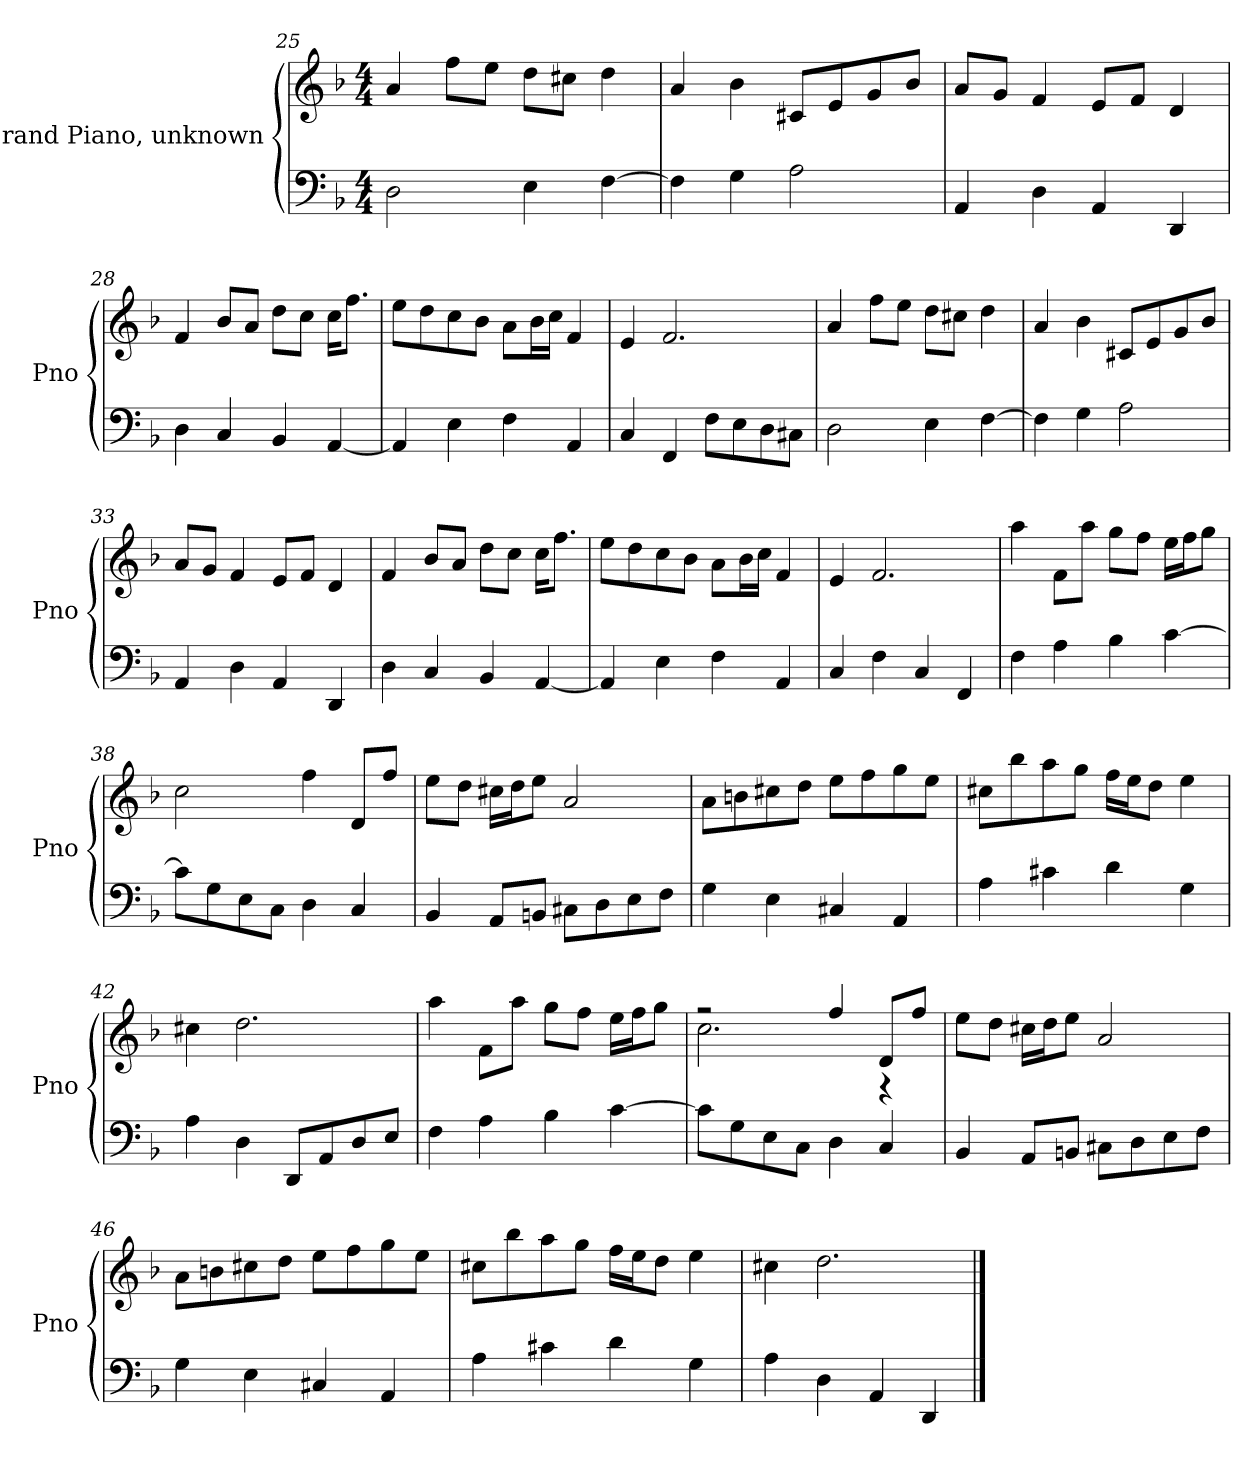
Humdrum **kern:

**kern	**kern
*part1	*part1
*staff2	*staff1
*I"Grand Piano, unknown	*
*I'Pno	*
*clefF4	*clefG2
*k[b-]	*k[b-]
*M4/4	*M4/4
=25	=25
2D\	4a/
.	8ff\L
.	8ee\J
4E\	8dd\L
.	8cc#X\J
[4F\	4dd\
=26	=26
4F\]	4a/
4G\	4b-\
2A\	8c#X/L
.	8e/
.	8g/
.	8b-/J
=27	=27
4AA/	8a/L
.	8g/J
4D\	4f/
4AA/	8e/L
.	8f/J
4DD/	4d/
=28	=28
4D\	4f/
4C/	8b-/L
.	8a/J
4BB-/	8dd\L
.	8cc\J
[4AA/	16cc\KL
.	8.ff\J
!!LO:LB:g=z
=29	=29
4AA/]	8ee\L
.	8dd\
4E\	8cc\
.	8b-\J
4F\	8a\L
.	16b-\L
.	16cc\JJ
4AA/	4f/
=30	=30
4C/	4e/
4FF/	2.f/
8F\L	.
8E\	.
8D\	.
8C#X\J	.
=31	=31
2D\	4a/
.	8ff\L
.	8ee\J
4E\	8dd\L
.	8cc#X\J
[4F\	4dd\
=32	=32
4F\]	4a/
4G\	4b-\
2A\	8c#X/L
.	8e/
.	8g/
.	8b-/J
=33	=33
4AA/	8a/L
.	8g/J
4D\	4f/
4AA/	8e/L
.	8f/J
4DD/	4d/
=34	=34
4D\	4f/
4C/	8b-/L
.	8a/J
4BB-/	8dd\L
.	8cc\J
[4AA/	16cc\KL
.	8.ff\J
!!LO:PB:g=z
=35	=35
4AA/]	8ee\L
.	8dd\
4E\	8cc\
.	8b-\J
4F\	8a\L
.	16b-\L
.	16cc\JJ
4AA/	4f/
=36	=36
4C/	4e/
4F\	2.f/
4C/	.
4FF/	.
=37	=37
4F\	4aa\
4A\	8f\L
.	8aa\J
4B-\	8gg\L
.	8ff\J
[4c\	16ee\LL
.	16ff\J
.	8gg\J
=38	=38
8c\L]	2cc\
8G\	.
8E\	.
8C\J	.
4D\	4ff\
4C/	8d/L
.	8ff/J
=39	=39
4BB-/	8ee\L
.	8dd\J
8AA/L	16cc#X\LL
.	16dd\J
8BBn/J	8ee\J
8C#X\L	2a/
8D\	.
8E\	.
8F\J	.
!!LO:LB:g=z
=40	=40
4G\	8a\L
.	8bn\
4E\	8cc#X\
.	8dd\J
4C#X/	8ee\L
.	8ff\
4AA/	8gg\
.	8ee\J
=41	=41
4A\	8cc#X\L
.	8bb-\
4c#X\	8aa\
.	8gg\J
4d\	16ff\LL
.	16ee\J
.	8dd\J
4G\	4ee\
=42	=42
4A\	4cc#X\
4D\	2.dd\
8DD/L	.
8AA/	.
8D/	.
8E/J	.
=43	=43
4F\	4aa\
4A\	8f\L
.	8aa\J
4B-\	8gg\L
.	8ff\J
[4c\	16ee\LL
.	16ff\J
.	8gg\J
=44	=44
*	*^
8c\L]	2r	2.cc\
8G\	.	.
8E\	.	.
8C\J	.	.
4D\	4ff/	.
4C/	8d/L	4r
.	8ff/J	.
*	*v	*v
!!LO:LB:g=z
=45	=45
4BB-/	8ee\L
.	8dd\J
8AA/L	16cc#X\LL
.	16dd\J
8BBn/J	8ee\J
8C#X\L	2a/
8D\	.
8E\	.
8F\J	.
=46	=46
4G\	8a\L
.	8bn\
4E\	8cc#X\
.	8dd\J
4C#X/	8ee\L
.	8ff\
4AA/	8gg\
.	8ee\J
=47	=47
4A\	8cc#X\L
.	8bb-\
4c#X\	8aa\
.	8gg\J
4d\	16ff\LL
.	16ee\J
.	8dd\J
4G\	4ee\
=48	=48
4A\	4cc#X\
4D\	2.dd\
4AA/	.
4DD/	.
==	==
*-	*-
